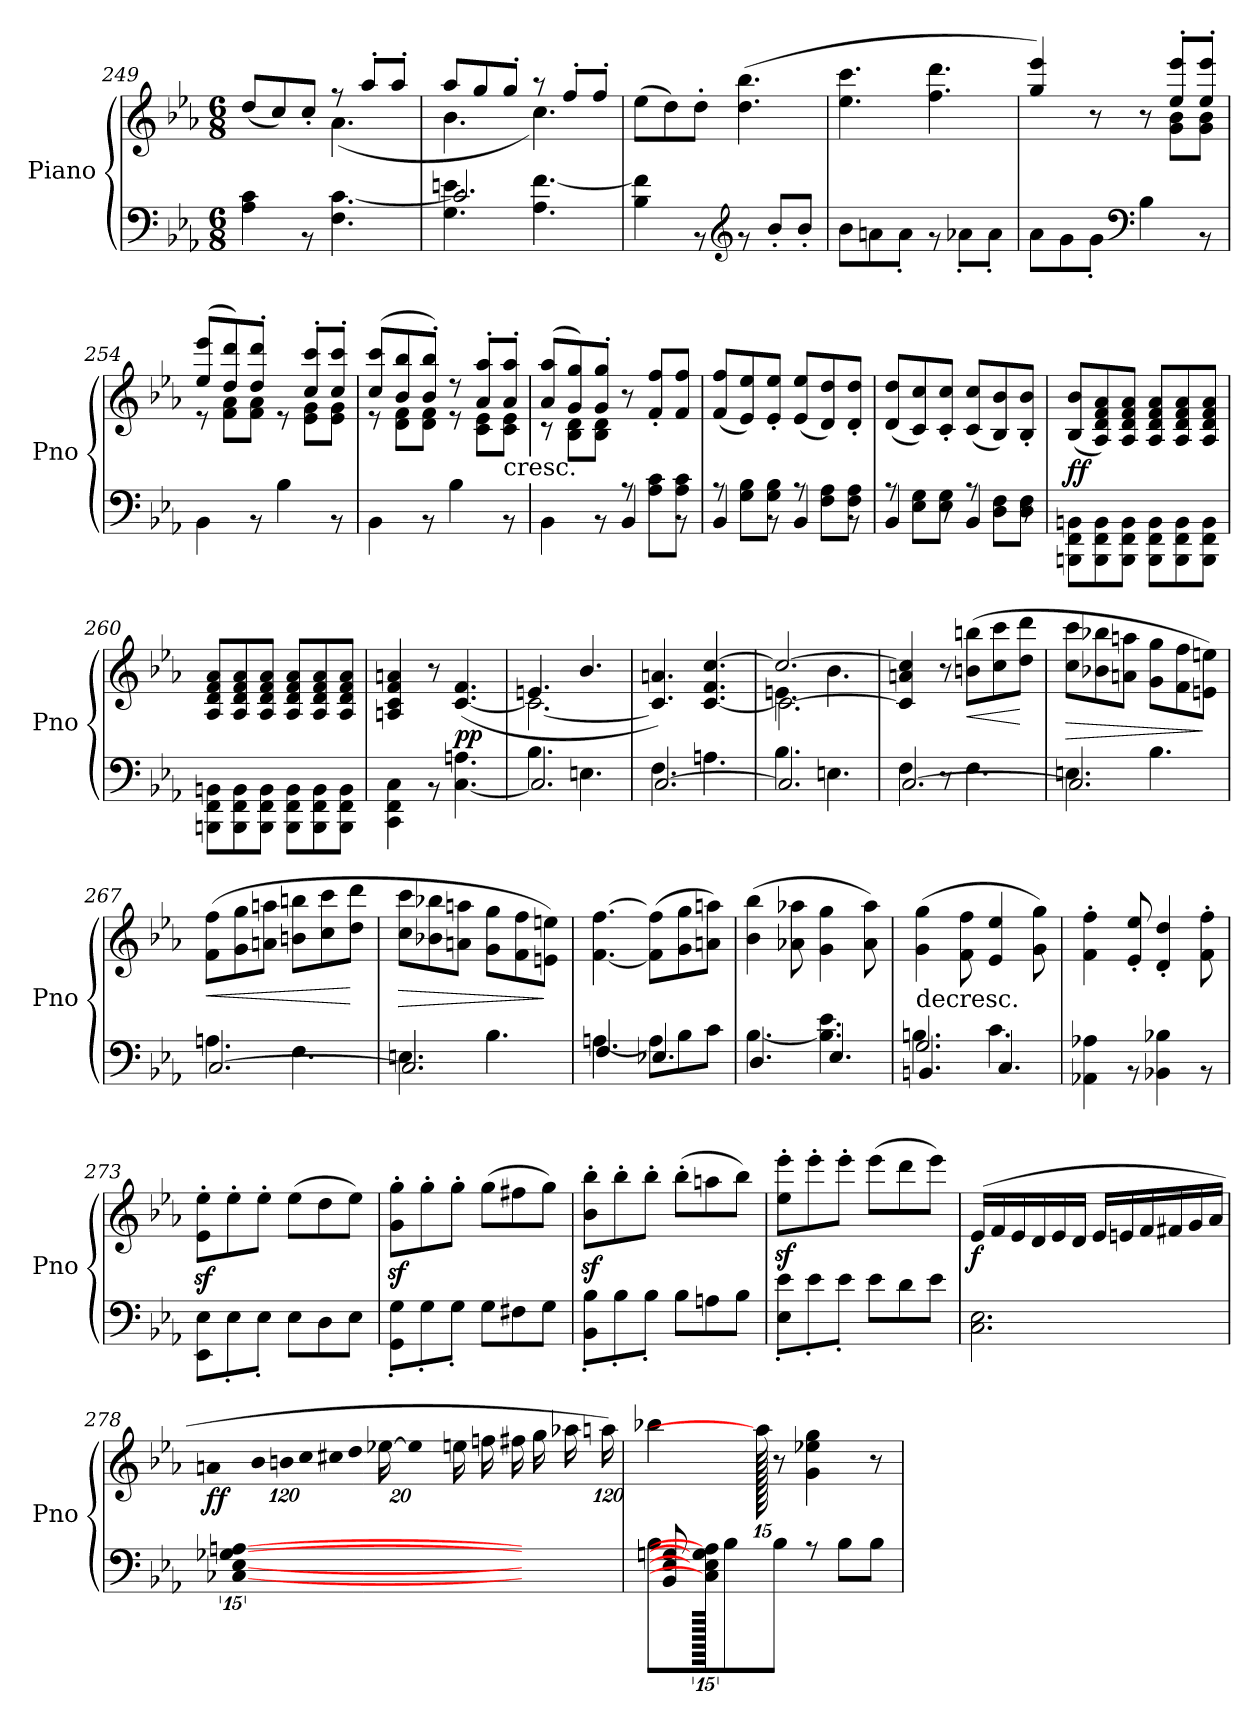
**kern	**kern	**dynam
*part1	*part1	*part1
*staff2	*staff1	*staff1/2
*I"Piano	*	*
*I'Pno	*	*
*clefF4	*clefG2	*
*k[b-e-a-]	*k[b-e-a-]	*
*M6/8	*M6/8	*
=249	=249	=249
*^	*^	*
2.ryy	4A-\ 4c\	(>8dd/L	4.ryy	.
.	.	8cc/)	.	.
.	8r	8cc'/J	.	.
.	4.F\ [4.c\	8rff	(<4.a-\	.
.	.	8aa-'/L	.	.
.	.	8aa-'/J	.	.
=250	=250	=250	=250	=250
*	*^	*	*	*
2.ryy	4.G\ 4.en\	2.c/]	8aa-/L	4.b-\	.
.	.	.	8gg/	.	.
.	.	.	8gg'/J	.	.
.	4.A-\ [4.f\	.	8r	4.cc\)	.
.	.	.	8ff'/L	.	.
.	.	.	8ff'/J	.	.
*	*v	*v	*	*	*
*	*	*v	*v	*
=251	=251	=251	=251
2.ryy	4B-\ 4f\]	(>8ee-\L	.
.	.	8dd\)	.
.	8r	8dd'\J	.
*clefG2	*	*	*
.	8r	(>4.dd\ 4.bb-\	.
.	8b-'/L	.	.
.	8b-'/J	.	.
!!LO:LB:g=z
=252	=252	=252	=252
2.ryy	8b-\L	4.ee-\ 4.ccc\	.
.	8an\	.	.
.	8a'\J	.	.
.	8r	4.ff\ 4.ddd\	.
.	8a-X'\L	.	.
.	8a-'\J	.	.
=253	=253	=253	=253
*	*	*^	*
2.ryy	8a-\L	4gg/ 4eee-/)	4.ryy	.
.	8g\	.	.	.
.	8g'\J	8r	.	.
*clefF4	*	*	*	*
.	4B-\	8r	8ryy	.
.	.	8ee-/' 8eee-/'L	8g\ 8b-\L	.
.	8r	8ee-/' 8eee-/'J	8g\ 8b-\J	.
=254	=254	=254	=254	=254
2.ryy	4BB-\	(>8ee-/ 8eee-/L	8re	.
.	.	8dd/ 8ddd/)	8f\ 8a-\L	.
.	8r	8dd/' 8ddd/'J	8f\ 8a-\J	.
.	4B-\	8ryy	8re	.
.	.	8cc/' 8ccc/'L	8e-\ 8g\L	.
.	8r	8cc/' 8ccc/'J	8e-\ 8g\J	.
=255	=255	=255	=255	=255
2.ryy	4BB-\	(>8cc/ 8ccc/L	8re	.
.	.	8b-/ 8bb-/	8d\ 8f\L	.
.	8r	8b-/' 8bb-/'J)	8d\ 8f\J	.
.	4B-\	8r	8re	.
.	.	8a-/' 8aa-/'L	8c\ 8e-\L	.
!	!	!LO:TX:b:t=cresc.	!	!
.	8r	8a-/' 8aa-/'J	8c\ 8e-\J	.
=256	=256	=256	=256	=256
*	*^	*	*	*
2.ryy	4.ryy	4BB-\	(>8a-/ 8aa-/L	8rc	.
.	.	.	8g/ 8gg/)	8B-\ 8d\L	.
.	.	8rBB	8g/' 8gg/'J	8B-\ 8d\J	.
.	8rA	4BB-/	8r	4.ryy	.
.	8A-\ 8c\L	.	8f/' 8ff/'L	.	.
.	8A-\ 8c\J	8rBB	8f/ 8ff/J	.	.
*	*	*	*v	*v	*
=257	=257	=257	=257	=257
2.ryy	8rA	4BB-/	(<8f/ 8ff/L	.
.	8G\ 8B-\L	.	8e-/ 8ee-/)	.
.	8G\ 8B-\J	8rBB	8e-/' 8ee-/'J	.
.	8rA	4BB-/	(<8e-/ 8ee-/L	.
.	8F\ 8A-\L	.	8d/ 8dd/)	.
.	8F\ 8A-\J	8rBB	8d/' 8dd/'J	.
!!LO:LB:g=z
=258	=258	=258	=258	=258
2.ryy	8rA	4BB-/	(<8d/ 8dd/L	.
.	8E-\ 8G\L	.	8c/ 8cc/)	.
.	8E-\ 8G\J	8r	8c/' 8cc/'J	.
.	8rA	4BB-/	(<8c/ 8cc/L	.
.	8D\ 8F\L	.	8B-/ 8b-/)	.
.	8D\ 8F\J	8r	8B-/' 8b-/'J	.
=259	=259	=259	=259	=259
!	!	!	!	!LO:DY:b
*	*v	*v	*	*
2.ryy	8BBBn\ 8FF\ 8BBn\L	(<8B-/ 8b-/L	ff
.	8BBB\ 8FF\ 8BB\	8A-/ 8d/ 8f/ 8a-/)	.
.	8BBB\ 8FF\ 8BB\J	8A-/ 8d/ 8f/ 8a-/J	.
.	8BBB\ 8FF\ 8BB\L	8A-/ 8d/ 8f/ 8a-/L	.
.	8BBB\ 8FF\ 8BB\	8A-/ 8d/ 8f/ 8a-/	.
.	8BBB\ 8FF\ 8BB\J	8A-/ 8d/ 8f/ 8a-/J	.
=260	=260	=260	=260
2.ryy	8BBBn\ 8FF\ 8BBn\L	8A-/ 8d/ 8f/ 8a-/L	.
.	8BBB\ 8FF\ 8BB\	8A-/ 8d/ 8f/ 8a-/	.
.	8BBB\ 8FF\ 8BB\J	8A-/ 8d/ 8f/ 8a-/J	.
.	8BBB\ 8FF\ 8BB\L	8A-/ 8d/ 8f/ 8a-/L	.
.	8BBB\ 8FF\ 8BB\	8A-/ 8d/ 8f/ 8a-/	.
.	8BBB\ 8FF\ 8BB\J	8A-/ 8d/ 8f/ 8a-/J	.
=261	=261	=261	=261
2.ryy	4CC\ 4FF\ 4C\	4An/ 4c/ 4f/ 4an/	.
.	8r	8r	.
!	!	!	!LO:DY:b
.	[4.C\ 4.An\	(>[4.c/ 4.f/	pp
=262	=262	=262	=262
*	*^	*^	*
2.ryy	4.B-\	2.C/]	4.en/	2.c\_	.
.	4.En\	.	4.b-/	.	.
*	*	*	*v	*v	*
=263	=263	=263	=263	=263
2.ryy	4.F\	[2.C/	4.c/] 4.an/)	.
.	4.An\	.	[4.c/ 4.f/ [4.cc/	.
*	*v	*v	*	*
=264	=264	=264	=264
*	*	*^	*
*	*	*	*^	*
4.B-\	2.C/]	2.cc/_	4.en\	2.c\_	.
4.En\	.	.	4.b-\	.	.
*	*	*v	*v	*v	*
!!LO:LB:g=z
=265	=265	=265	=265
*	*^	*	*
2.ryy	4F\	[2.C/	4c/] 4an/ 4cc/]	.
.	8r	.	8r	.
!	!	!	!	!LO:HP:b
.	4.F\	.	(>8bn\ 8bbn\L	<
.	.	.	8cc\ 8ccc\	.
.	.	.	8dd\ 8ddd\J	[
=266	=266	=266	=266	=266
!	!	!	!	!LO:HP:b
2.ryy	4.En\	2.C/]	8cc\ 8ccc\L	>
.	.	.	8b-X\ 8bb-X\	.
.	.	.	8an\ 8aan\J	.
.	4.B-\	.	8g\ 8gg\L	.
.	.	.	8f\ 8ff\	.
.	.	.	8en\ 8een\J)	]
=267	=267	=267	=267	=267
!	!	!	!	!LO:HP:b
2.ryy	4.An\	[2.C/	(>8f\ 8ff\L	<
.	.	.	8g\ 8gg\	.
.	.	.	8an\ 8aan\J	.
.	4.F\	.	8bn\ 8bbn\L	.
.	.	.	8cc\ 8ccc\	.
.	.	.	8dd\ 8ddd\J	[
=268	=268	=268	=268	=268
!	!	!	!	!LO:HP:b
2.ryy	4.En\	2.C/]	8cc\ 8ccc\L	>
.	.	.	8b-X\ 8bb-X\	.
.	.	.	8an\ 8aan\J	.
.	4.B-\	.	8g\ 8gg\L	.
.	.	.	8f\ 8ff\	.
.	.	.	8en\ 8een\J)	]
=269	=269	=269	=269	=269
2.ryy	[4.An\	4.F/	[4.f\ [4.ff\	.
.	8A\L]	4.E-X/	(>8f\] 8ff\]L	.
.	8B-\	.	8g\ 8gg\	.
.	8c\J	.	8an\ 8aan\J)	.
!!LO:PB:g=z
=270	=270	=270	=270	=270
2.ryy	[4.B-\	4.D/	(>4b-\ 4bb-\	.
.	.	.	8a-X\ 8aa-X\	.
.	4.B-\] 4.e-\	4.E-/	4g\ 4gg\	.
.	.	.	8a-\ 8aa-\)	.
=271	=271	=271	=271	=271
!	!	!	!LO:TX:b:t=decresc.	!
2.G/	4.Bn\	4.BBn/	(>4g\ 4gg\	.
.	.	.	8f\ 8ff\	.
.	4.c\	4.C/	4e-/ 4ee-/	.
.	.	.	8g\ 8gg\)	.
*	*v	*v	*	*
=272	=272	=272	=272
2.ryy	4AA-X\ 4A-X\	4f\' 4ff\'	.
.	8r	8e-/' 8ee-/'	.
.	4BB-X\ 4B-X\	4d/' 4dd/'	.
.	8r	8f\' 8ff\'	.
=273	=273	=273	=273
2.ryy	8EE-\ 8E-\L	8e-\z<' 8ee-\z<'L	.
.	8E-'\	8ee-'\	.
.	8E-'\J	8ee-'\J	.
.	8E-\L	(>8ee-\L	.
.	8D\	8dd\	.
.	8E-\J	8ee-\J)	.
=274	=274	=274	=274
2.ryy	8GG\' 8G\'L	8g\z<' 8gg\z<'L	.
.	8G'\	8gg'\	.
.	8G'\J	8gg'\J	.
.	8G\L	(>8gg\L	.
.	8F#X\	8ff#X\	.
.	8G\J	8gg\J)	.
=275	=275	=275	=275
2.ryy	8BB-\' 8B-\'L	8b-\z<' 8bb-\z<'L	.
.	8B-'\	8bb-'\	.
.	8B-'\J	8bb-'\J	.
.	8B-\L	(>8bb-'\L	.
.	8An\	8aan\	.
.	8B-\J	8bb-\J)	.
=276	=276	=276	=276
2.ryy	8E-\' 8e-\'L	8ee-\z<' 8eee-\z<'L	.
.	8e-'\	8eee-'\	.
.	8e-'\J	8eee-'\J	.
.	8e-\L	(>8eee-\L	.
.	8d\	8ddd\	.
.	8e-\J	8eee-\J)	.
!!LO:LB:g=z
=277	=277	=277	=277
!	!	!	!LO:DY:b
2.ryy	2.C\ 2.E-\	(>16e-/LL	f
.	.	16f/	.
.	.	16e-/	.
.	.	16d/	.
.	.	16e-/	.
.	.	16d/JJ	.
.	.	16e-/LL	.
.	.	16en/	.
.	.	16f/	.
.	.	16f#X/	.
.	.	16g/	.
.	.	16a-/JJ	.
=278	=278	=278	=278
*	*	*Xbrackettup	*
!	!	!LO:N:vis=32	!LO:DY:b
1920ryy	1920ryy	1920%103an\LLL	ff
1920%1439ryy	[1920%1439C-X\ [1920%1439E-\ [1920%1439G-X\ [1920%1439An\	.	.
!	!	!LO:N:vis=32	!
.	.	1920%103b-\	.
!	!	!LO:N:vis=32	!
.	.	1920%103bn\	.
!	!	!LO:N:vis=32	!
.	.	1920%103cc\	.
!	!	!LO:N:vis=32	!
.	.	1920%103cc#X\	.
!	!	!LO:N:vis=32	!
.	.	1920%103dd\	.
.	.	[320%17ee-X\JJ	.
.	.	1920ee-\]	.
.	.	16een\LL	.
.	.	16ffn\	.
.	.	16ff#X\	.
.	.	16gg\	.
.	.	16aa-X\	.
.	.	[1920%119aan\JJ)	.
=279	=279	=279	=279
*	*^	*	*
2.ryy	8B-\L	8BB-/ 8E-/ 8Gn/	4bb-X\	.
.	1920C-\] 1920E-\] 1920G-\] 1920A\]	4ryy	.	.
.	8B-\	.	.	.
.	.	.	1920aa\]	.
.	8B-\J	.	8r	.
.	.	1920%721ryy	.	.
.	8rA	.	4g\ 4ee-X\ 4gg\	.
.	8B-\L	.	.	.
.	8B-\J	.	8r	.
1920ryy	.	.	.	.
*v	*v	*v	*	*
=	=	=
*-	*-	*-
